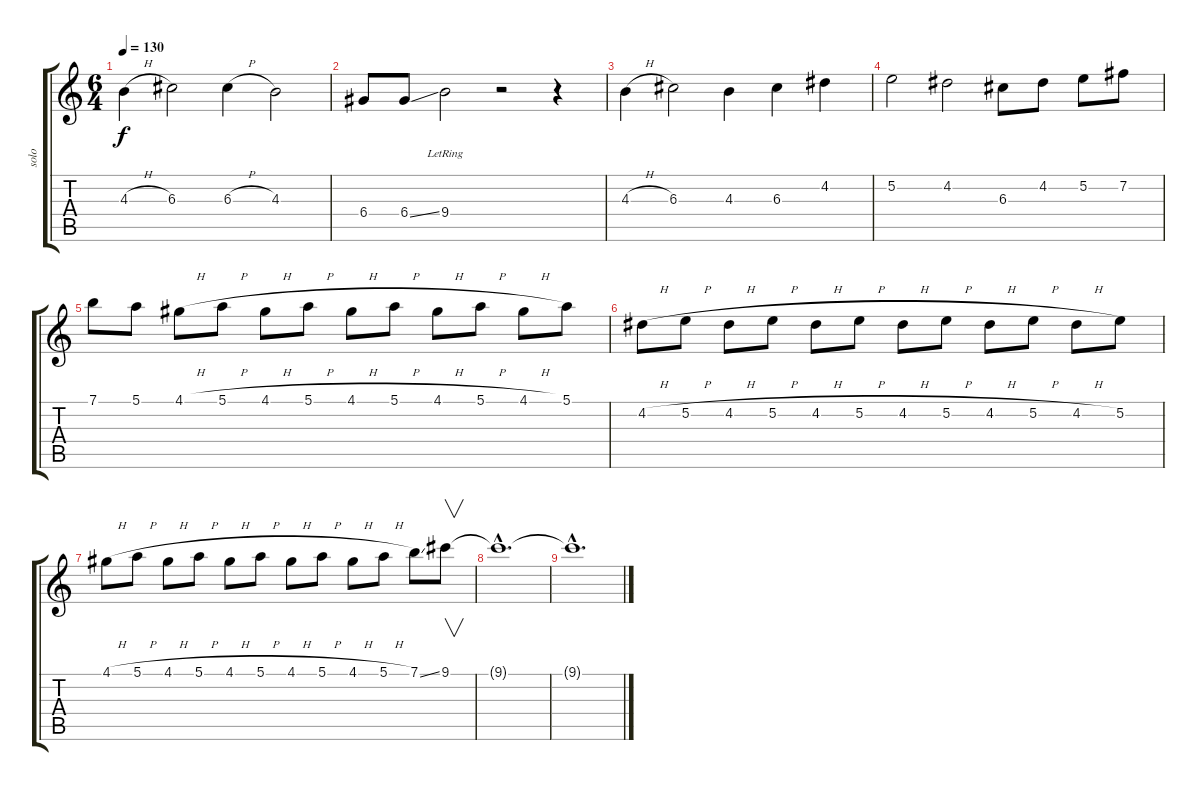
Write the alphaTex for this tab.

\track ("solo" "solo") {instrument distortionguitar}
\staff {score tabs}
\tuning (E4 B3 G3 D3 A2 E2) {hide}
\ts (6 4)
\tempo 130
\clef g2
\ks c
4.3{h}.4{dy f} 6.3.2 6.3{h}.4 4.3.2 |
6.4.8 6.4{ss}.8 9.4{lr}.2 r.2 r.4 |
4.3{h}.4 6.3.2 4.3.4 6.3.4 4.2.4 |
5.2.2 4.2.2 6.3.8 4.2.8 5.2.8 7.2.8 |
7.1.8 5.1.8 4.1{h}.8 5.1{h}.8 4.1{h}.8 5.1{h}.8 4.1{h}.8 5.1{h}.8 4.1{h}.8 5.1{h}.8 4.1{h}.8 5.1.8 |
4.2{h}.8 5.2{h}.8 4.2{h}.8 5.2{h}.8 4.2{h}.8 5.2{h}.8 4.2{h}.8 5.2{h}.8 4.2{h}.8 5.2{h}.8 4.2{h}.8 5.2.8 |
4.1{h}.8 5.1{h}.8 4.1{h}.8 5.1{h}.8 4.1{h}.8 5.1{h}.8 4.1{h}.8 5.1{h}.8 4.1{h}.8 5.1{h}.8 7.1{ss}.8 9.1.8{v} |
9.1{hac t}.1{d} |
9.1{hac t}.1{d}
